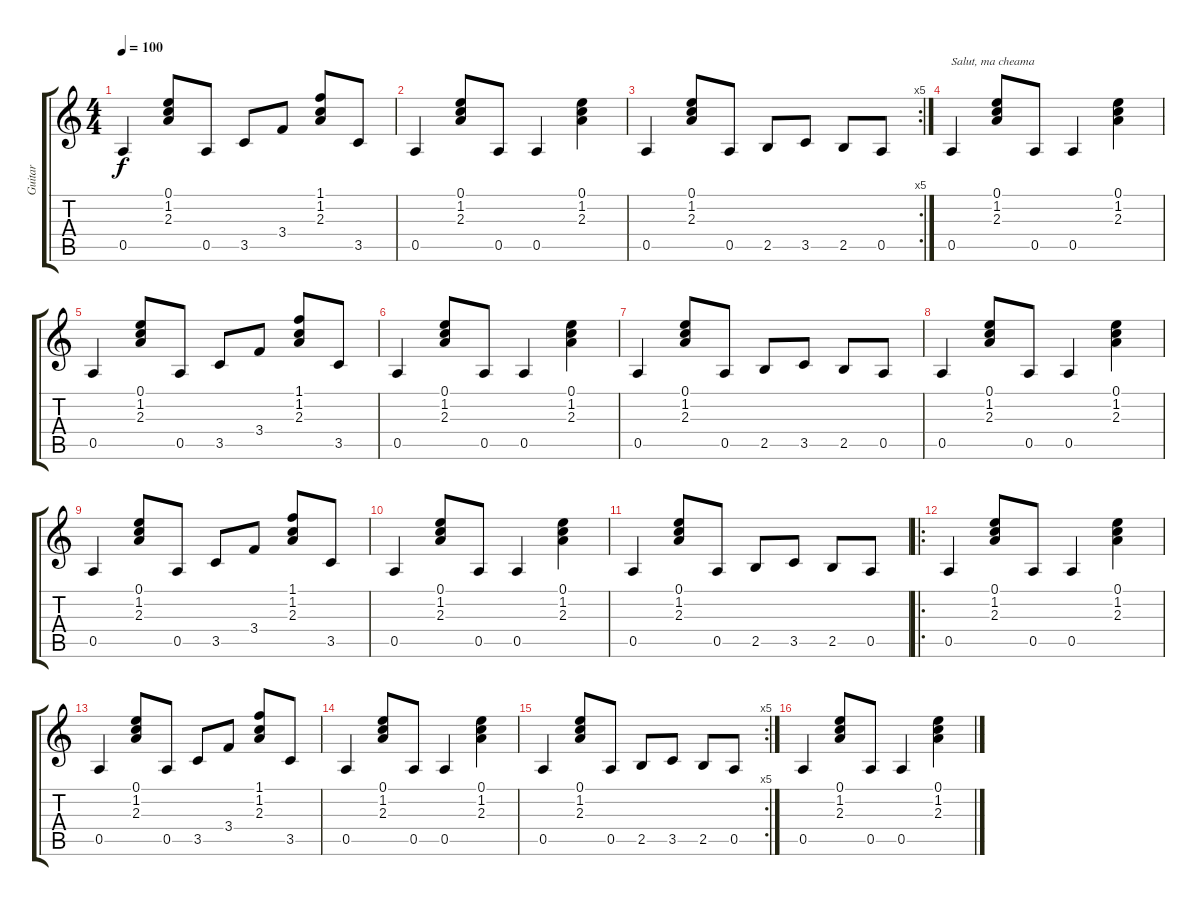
\track ("Guitar" "Guitar") {instrument acousticguitarsteel}
\staff {score tabs}
\tuning (E4 B3 G3 D3 A2 E2) {hide}
\ts (4 4)
\tempo 100
\clef g2
\ks c
0.5.4{dy f} (0.1 1.2 2.3).8 0.5.8 3.5.8 3.4.8 (1.1 1.2 2.3).8 3.5.8 |
0.5.4 (0.1 1.2 2.3).8 0.5.8 0.5.4 (0.1 1.2 2.3).4 |
\rc 5
0.5.4 (0.1 1.2 2.3).8 0.5.8 2.5.8 3.5.8 2.5.8 0.5.8 |
0.5.4{txt "Salut, ma cheama"} (0.1 1.2 2.3).8 0.5.8 0.5.4 (0.1 1.2 2.3).4 |
0.5.4 (0.1 1.2 2.3).8 0.5.8 3.5.8 3.4.8 (1.1 1.2 2.3).8 3.5.8 |
0.5.4 (0.1 1.2 2.3).8 0.5.8 0.5.4 (0.1 1.2 2.3).4 |
0.5.4 (0.1 1.2 2.3).8 0.5.8 2.5.8 3.5.8 2.5.8 0.5.8 |
0.5.4 (0.1 1.2 2.3).8 0.5.8 0.5.4 (0.1 1.2 2.3).4 |
0.5.4 (0.1 1.2 2.3).8 0.5.8 3.5.8 3.4.8 (1.1 1.2 2.3).8 3.5.8 |
0.5.4 (0.1 1.2 2.3).8 0.5.8 0.5.4 (0.1 1.2 2.3).4 |
0.5.4 (0.1 1.2 2.3).8 0.5.8 2.5.8 3.5.8 2.5.8 0.5.8 |
\ro
0.5.4 (0.1 1.2 2.3).8 0.5.8 0.5.4 (0.1 1.2 2.3).4 |
0.5.4 (0.1 1.2 2.3).8 0.5.8 3.5.8 3.4.8 (1.1 1.2 2.3).8 3.5.8 |
0.5.4 (0.1 1.2 2.3).8 0.5.8 0.5.4 (0.1 1.2 2.3).4 |
\rc 5
0.5.4 (0.1 1.2 2.3).8 0.5.8 2.5.8 3.5.8 2.5.8 0.5.8 |
0.5.4 (0.1 1.2 2.3).8 0.5.8 0.5.4 (0.1 1.2 2.3).4
